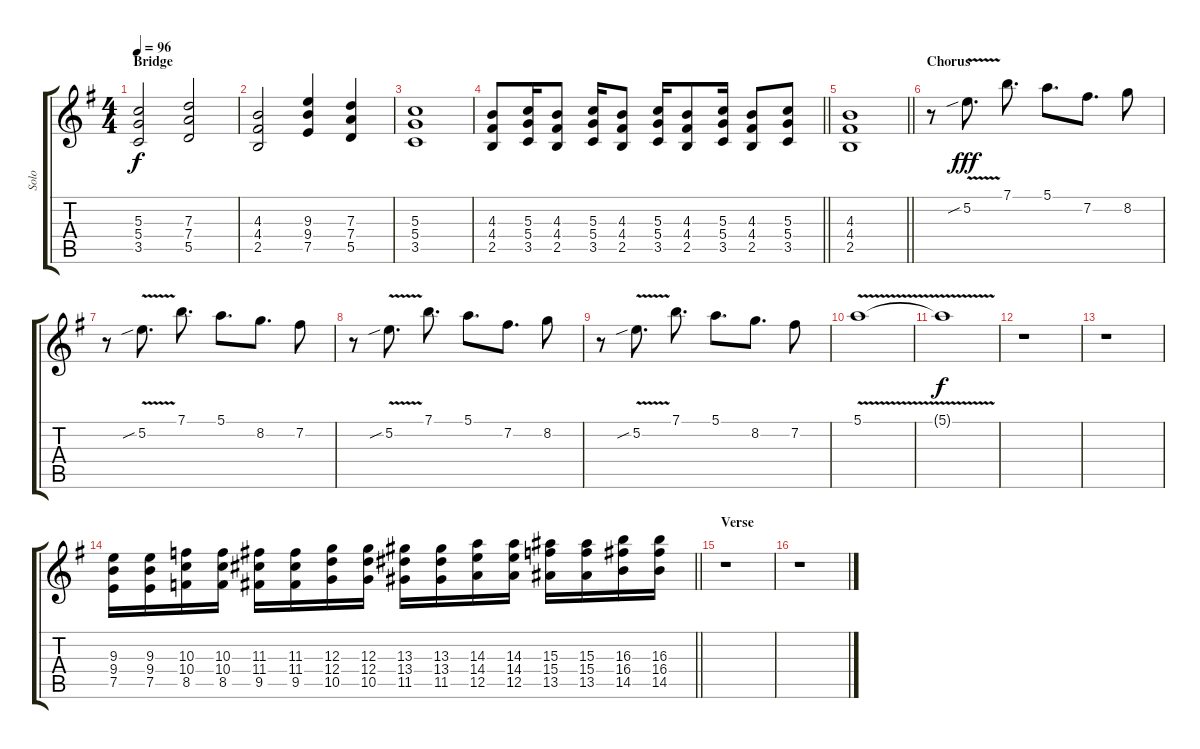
\track ("Solo" "Solo") {instrument distortionguitar}
\staff {score tabs}
\tuning (E4 B3 G3 D3 A2 E2) {hide}
\ts (4 4)
\section ("" "Bridge")
\tempo 96
\clef g2
\ks g
(5.3 5.4 3.5).2{dy f} (7.3 7.4 5.5).2 |
(4.3 4.4 2.5).2 (9.3 9.4 7.5).4 (7.3 7.4 5.5).4 |
(5.3 5.4 3.5).1 |
\barLineRight lightlight
(4.3 4.4 2.5).8 (5.3 5.4 3.5).16 (4.3 4.4 2.5).8 (5.3 5.4 3.5).16 (4.3 4.4 2.5).8 (5.3 5.4 3.5).16 (4.3 4.4 2.5).8 (5.3 5.4 3.5).16 (4.3 4.4 2.5).8 (5.3 5.4 3.5).8 |
\barLineRight lightlight
(4.3 4.4 2.5).1 |
\section ("" "Chorus")
r.8 5.2{v sib}.8{d dy fff} 7.1.8{d} 5.1.8{d} 7.2.8{d} 8.2.8 |
r.8 5.2{v sib}.8{d} 7.1.8{d} 5.1.8{d} 8.2.8{d} 7.2.8 |
r.8 5.2{v sib}.8{d} 7.1.8{d} 5.1.8{d} 7.2.8{d} 8.2.8 |
r.8 5.2{v sib}.8{d} 7.1.8{d} 5.1.8{d} 8.2.8{d} 7.2.8 |
5.1{v}.1 |
5.1{t}.1{dy f} |
r.1 |
r.1 |
\barLineRight lightlight
(9.3 9.4 7.5).16 (9.3 9.4 7.5).16 (10.3 10.4 8.5).16 (10.3 10.4 8.5).16 (11.3 11.4 9.5).16 (11.3 11.4 9.5).16 (12.3 12.4 10.5).16 (12.3 12.4 10.5).16 (13.3 13.4 11.5).16 (13.3 13.4 11.5).16 (14.3 14.4 12.5).16 (14.3 14.4 12.5).16 (15.3 15.4 13.5).16 (15.3 15.4 13.5).16 (16.3 16.4 14.5).16 (16.3 16.4 14.5).16 |
\section ("" "Verse")
r.1 |
r.1
